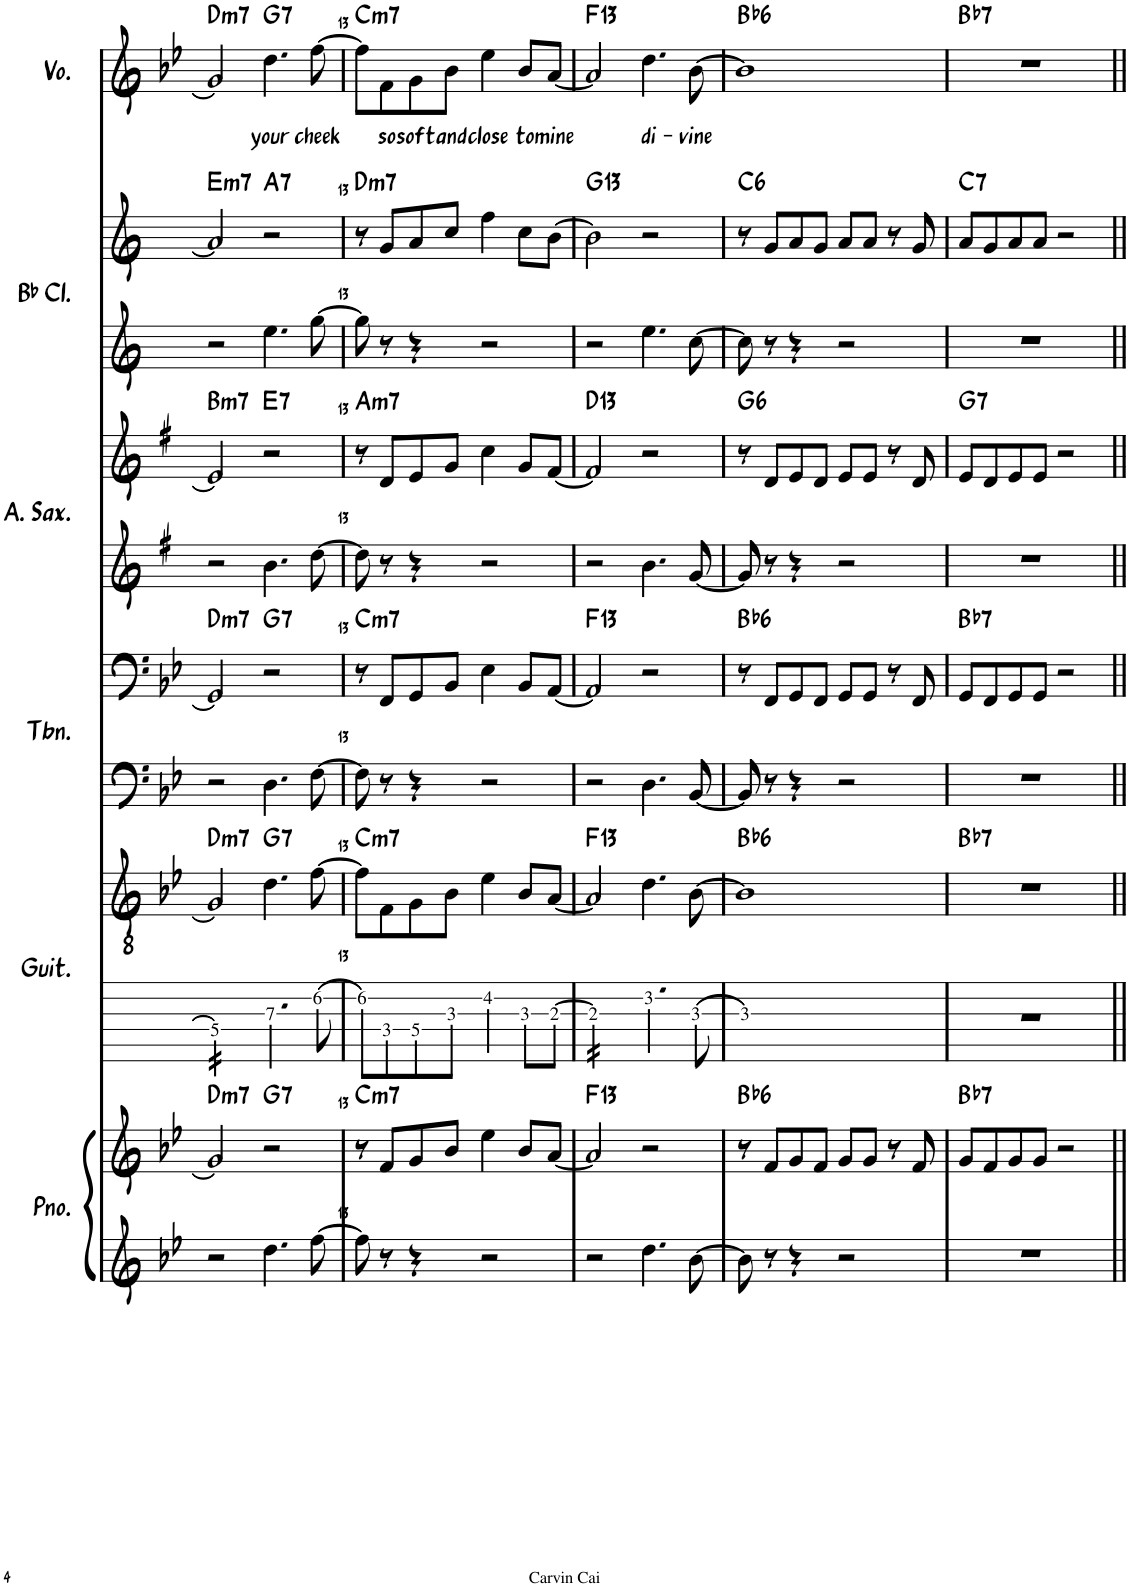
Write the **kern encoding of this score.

**kern	**kern	**harte	**kern	**kern	**harte	**kern	**kern	**harte	**kern	**kern	**harte	**kern	**kern	**harte	**kern	**text	**harte
*part6	*part6	*part6	*part5	*part5	*part5	*part4	*part4	*part4	*part3	*part3	*part3	*part2	*part2	*part2	*part1	*part1	*part1
*staff11	*staff10	*	*staff9	*staff8	*	*staff7	*staff6	*	*staff5	*staff4	*	*staff3	*staff2	*	*staff1	*staff1	*
*I"钢琴	*	*	*I"原音吉他	*	*	*I"长号	*	*	*I"中音萨克斯	*	*	*I"降B调单簧管	*	*	*I"人声	*	*
!!LO:PB:g=z
*clefG2	*clefG2	*	*	*clefGv2	*	*clefF4	*clefF4	*	*clefG2	*clefG2	*	*clefG2	*clefG2	*	*clefG2	*	*
*	*	*	*	*	*	*	*	*	*Trd5c9	*Trd5c9	*	*Trd1c2	*Trd1c2	*	*	*	*
*k[b-e-]	*k[b-e-]	*	*k[b-e-]	*k[b-e-]	*	*k[b-e-]	*k[b-e-]	*	*k[f#]	*k[f#]	*	*k[]	*k[]	*	*k[b-e-]	*	*
*M4/4	*M4/4	*	*M4/4	*M4/4	*	*M4/4	*M4/4	*	*M4/4	*M4/4	*	*M4/4	*M4/4	*	*M4/4	*	*
=12	=12	=12	=12	=12	=12	=12	=12	=12	=12	=12	=12	=12	=12	=12	=12	=12	=12
!	!	!LO:H:kt=m7	!	!	!LO:H:kt=m7	!	!	!LO:H:kt=m7	!	!	!LO:H:kt=m7	!	!	!LO:H:kt=m7	!	!	!LO:H:kt=m7
2r	2g/]	D:min7	2G\]	2G/]	D:min7	2r	2GG/]	D:min7	2r	2e/]	B:min7	2r	2a/]	E:min7	2g/]	.	D:min7
!	!	!LO:H:kt=7	!	!	!LO:H:kt=7	!	!	!LO:H:kt=7	!	!	!LO:H:kt=7	!	!	!LO:H:kt=7	!	!LO:LY:b	!LO:H:kt=7
4.dd\	2r	G:7	4.d\	4.d\	G:7	4.D\	2r	G:7	4.b\	2r	E:7	4.ee\	2r	A:7	4.dd\	your	G:7
!	!	!	!	!	!	!	!	!	!	!	!	!	!	!	!	!LO:LY:b	!
[8ff\	.	.	[8f\	[8f\	.	[8F\	.	.	[8dd\	.	.	[8gg\	.	.	[8ff\	cheek	.
=13	=13	=13	=13	=13	=13	=13	=13	=13	=13	=13	=13	=13	=13	=13	=13	=13	=13
!	!	!LO:H:kt=m7	!	!	!LO:H:kt=m7	!	!	!LO:H:kt=m7	!	!	!LO:H:kt=m7	!	!	!LO:H:kt=m7	!	!	!LO:H:kt=m7
8ff\]	8r	C:min7	8f\L]	8f\L]	C:min7	8F\]	8r	C:min7	8dd\]	8r	A:min7	8gg\]	8r	D:min7	8ff\L]	.	C:min7
!	!	!	!	!	!	!	!	!	!	!	!	!	!	!	!	!LO:LY:b	!
8r	8f/L	.	8F\	8F\	.	8r	8FF/L	.	8r	8d/L	.	8r	8g/L	.	8f\	so	.
!	!	!	!	!	!	!	!	!	!	!	!	!	!	!	!	!LO:LY:b	!
4r	8g/	.	8G\	8G\	.	4r	8GG/	.	4r	8e/	.	4r	8a/	.	8g\	soft	.
!	!	!	!	!	!	!	!	!	!	!	!	!	!	!	!	!LO:LY:b	!
.	8b-/J	.	8B-\J	8B-\J	.	.	8BB-/J	.	.	8g/J	.	.	8cc/J	.	8b-\J	and	.
!	!	!	!	!	!	!	!	!	!	!	!	!	!	!	!	!LO:LY:b	!
2r	4ee-\	.	4e-\	4e-\	.	2r	4E-\	.	2r	4cc\	.	2r	4ff\	.	4ee-\	close	.
!	!	!	!	!	!	!	!	!	!	!	!	!	!	!	!	!LO:LY:b	!
.	8b-/L	.	8B-\L	8B-/L	.	.	8BB-/L	.	.	8g/L	.	.	8cc\L	.	8b-/L	to	.
!	!	!	!	!	!	!	!	!	!	!	!	!	!	!	!	!LO:LY:b	!
.	[8a/J	.	[8A\J	[8A/J	.	.	[8AA/J	.	.	[8f#/J	.	.	[8b\J	.	[8a/J	mine	.
=14	=14	=14	=14	=14	=14	=14	=14	=14	=14	=14	=14	=14	=14	=14	=14	=14	=14
!	!	!LO:H:kt=13	!	!	!LO:H:kt=13	!	!	!LO:H:kt=13	!	!	!LO:H:kt=13	!	!	!LO:H:kt=13	!	!	!LO:H:kt=13
2r	2a/]	F:9(11,13)	2A\]	2A/]	F:9(11,13)	2r	2AA/]	F:9(11,13)	2r	2f#/]	D:9(11,13)	2r	2b\]	G:9(11,13)	2a/]	.	F:9(11,13)
!	!	!	!	!	!	!	!	!	!	!	!	!	!	!	!	!LO:LY:b	!
4.dd\	2r	.	4.d\	4.d\	.	4.D\	2r	.	4.b\	2r	.	4.ee\	2r	.	4.dd\	di-	.
!	!	!	!	!	!	!	!	!	!	!	!	!	!	!	!	!LO:LY:b	!
[8b-\	.	.	[8B-\	[8B-\	.	[8BB-/	.	.	[8g/	.	.	[8cc\	.	.	[8b-\	-vine	.
=15	=15	=15	=15	=15	=15	=15	=15	=15	=15	=15	=15	=15	=15	=15	=15	=15	=15
!	!	!LO:H:kt=6	!	!	!LO:H:kt=6	!	!	!LO:H:kt=6	!	!	!LO:H:kt=6	!	!	!LO:H:kt=6	!	!	!LO:H:kt=6
8b-\]	8r	Bb:maj6	1B-]	1B-]	Bb:maj6	8BB-/]	8r	Bb:maj6	8g/]	8r	G:maj6	8cc\]	8r	C:maj6	1b-]	.	Bb:maj6
8r	8f/L	.	.	.	.	8r	8FF/L	.	8r	8d/L	.	8r	8g/L	.	.	.	.
4r	8g/	.	.	.	.	4r	8GG/	.	4r	8e/	.	4r	8a/	.	.	.	.
.	8f/J	.	.	.	.	.	8FF/J	.	.	8d/J	.	.	8g/J	.	.	.	.
2r	8g/L	.	.	.	.	2r	8GG/L	.	2r	8e/L	.	2r	8a/L	.	.	.	.
.	8g/J	.	.	.	.	.	8GG/J	.	.	8e/J	.	.	8a/J	.	.	.	.
.	8r	.	.	.	.	.	8r	.	.	8r	.	.	8r	.	.	.	.
.	8f/	.	.	.	.	.	8FF/	.	.	8d/	.	.	8g/	.	.	.	.
=16	=16	=16	=16	=16	=16	=16	=16	=16	=16	=16	=16	=16	=16	=16	=16	=16	=16
!	!	!LO:H:kt=7	!	!	!LO:H:kt=7	!	!	!LO:H:kt=7	!	!	!LO:H:kt=7	!	!	!LO:H:kt=7	!	!	!LO:H:kt=7
1r	8g/L	Bb:7	1r	1r	Bb:7	1r	8GG/L	Bb:7	1r	8e/L	G:7	1r	8a/L	C:7	1r	.	Bb:7
.	8f/	.	.	.	.	.	8FF/	.	.	8d/	.	.	8g/	.	.	.	.
.	8g/	.	.	.	.	.	8GG/	.	.	8e/	.	.	8a/	.	.	.	.
.	8g/J	.	.	.	.	.	8GG/J	.	.	8e/J	.	.	8a/J	.	.	.	.
.	2r	.	.	.	.	.	2r	.	.	2r	.	.	2r	.	.	.	.
=||	=||	=||	=||	=||	=||	=||	=||	=||	=||	=||	=||	=||	=||	=||	=||	=||	=||
*-	*-	*-	*-	*-	*-	*-	*-	*-	*-	*-	*-	*-	*-	*-	*-	*-	*-
